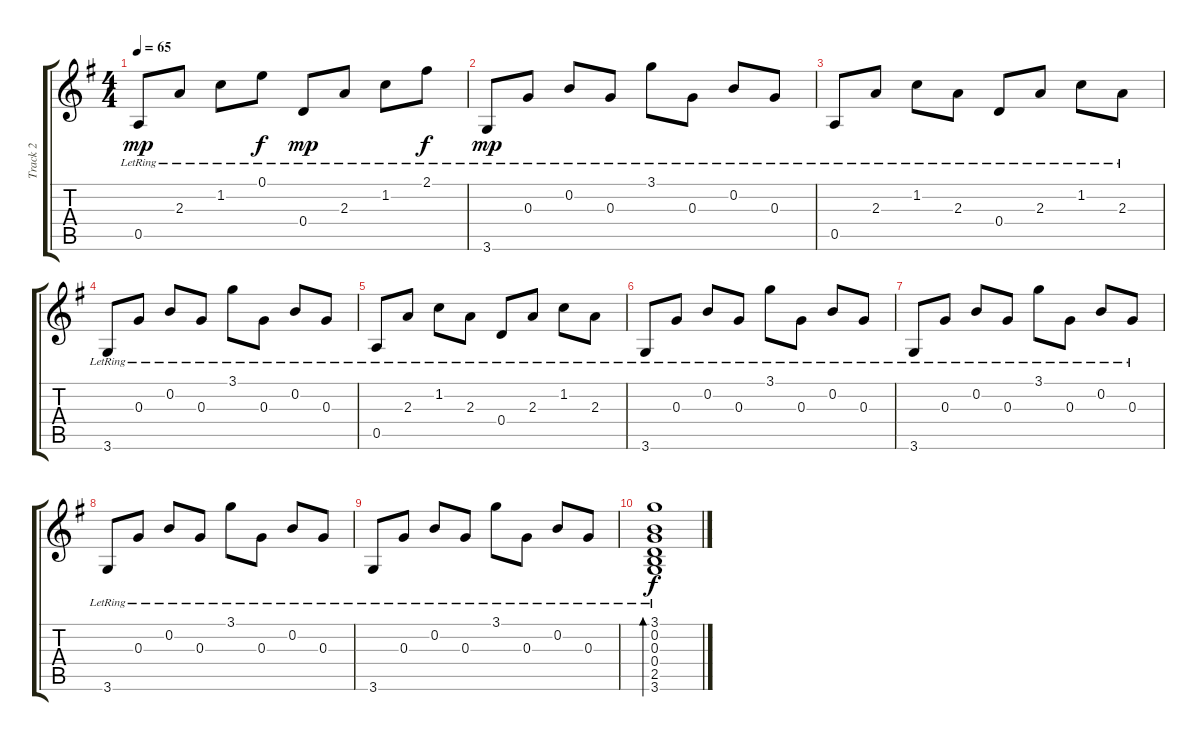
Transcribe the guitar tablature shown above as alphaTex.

\track ("Track 2" "Track 2") {instrument acousticguitarnylon}
\staff {score tabs}
\tuning (E4 B3 G3 D3 A2 E2) {hide}
\ts (4 4)
\tempo 65
\clef g2
\ks g
0.5{lr}.8{dy mp} 2.3{lr}.8 1.2{lr}.8 0.1{lr}.8{dy f} 0.4{lr}.8{dy mp} 2.3{lr}.8 1.2{lr}.8 2.1{lr}.8{dy f} |
3.6{lr}.8{dy mp} 0.3{lr}.8 0.2{lr}.8 0.3{lr}.8 3.1{lr}.8 0.3{lr}.8 0.2{lr}.8 0.3{lr}.8 |
0.5{lr}.8 2.3{lr}.8 1.2{lr}.8 2.3{lr}.8 0.4{lr}.8 2.3{lr}.8 1.2{lr}.8 2.3{lr}.8 |
3.6{lr}.8 0.3{lr}.8 0.2{lr}.8 0.3{lr}.8 3.1{lr}.8 0.3{lr}.8 0.2{lr}.8 0.3{lr}.8 |
0.5{lr}.8 2.3{lr}.8 1.2{lr}.8 2.3{lr}.8 0.4{lr}.8 2.3{lr}.8 1.2{lr}.8 2.3{lr}.8 |
3.6{lr}.8 0.3{lr}.8 0.2{lr}.8 0.3{lr}.8 3.1{lr}.8 0.3{lr}.8 0.2{lr}.8 0.3{lr}.8 |
3.6{lr}.8 0.3{lr}.8 0.2{lr}.8 0.3{lr}.8 3.1{lr}.8 0.3{lr}.8 0.2{lr}.8 0.3{lr}.8 |
3.6{lr}.8 0.3{lr}.8 0.2{lr}.8 0.3{lr}.8 3.1{lr}.8 0.3{lr}.8 0.2{lr}.8 0.3{lr}.8 |
3.6{lr}.8 0.3{lr}.8 0.2{lr}.8 0.3{lr}.8 3.1{lr}.8 0.3{lr}.8 0.2{lr}.8 0.3{lr}.8 |
(3.1{lr} 0.2{lr} 0.3{lr} 0.4{lr} 2.5{lr} 3.6{lr}).1{bd 240 dy f}
